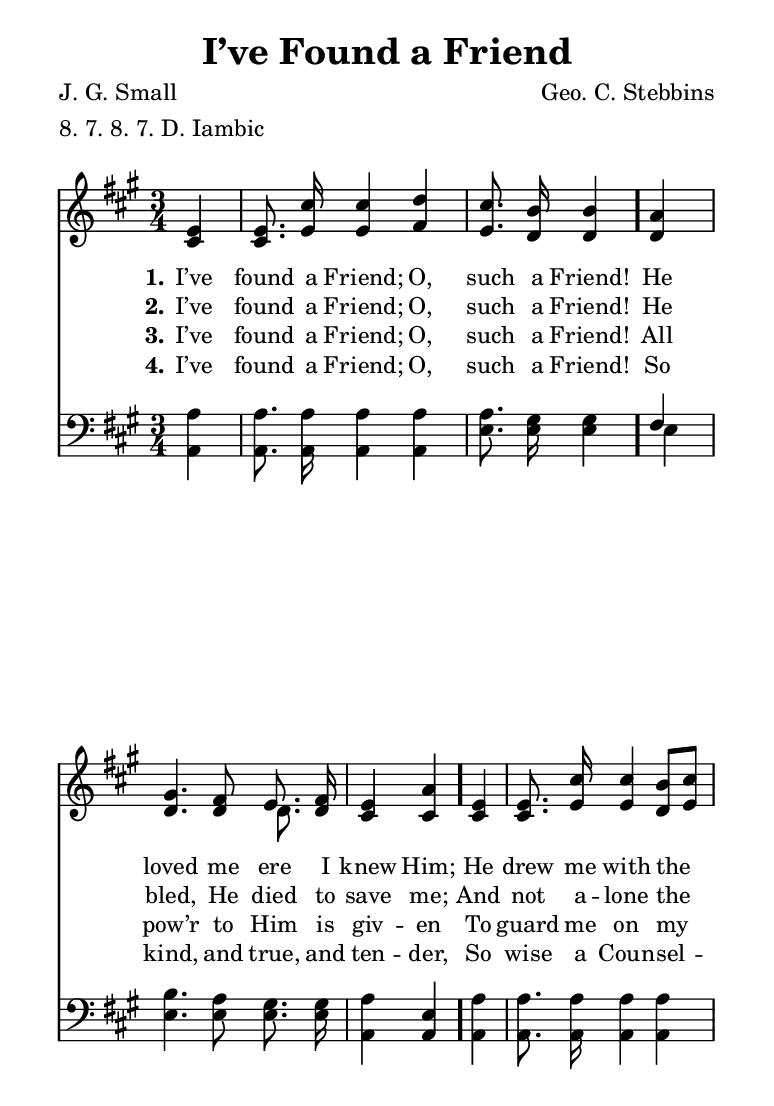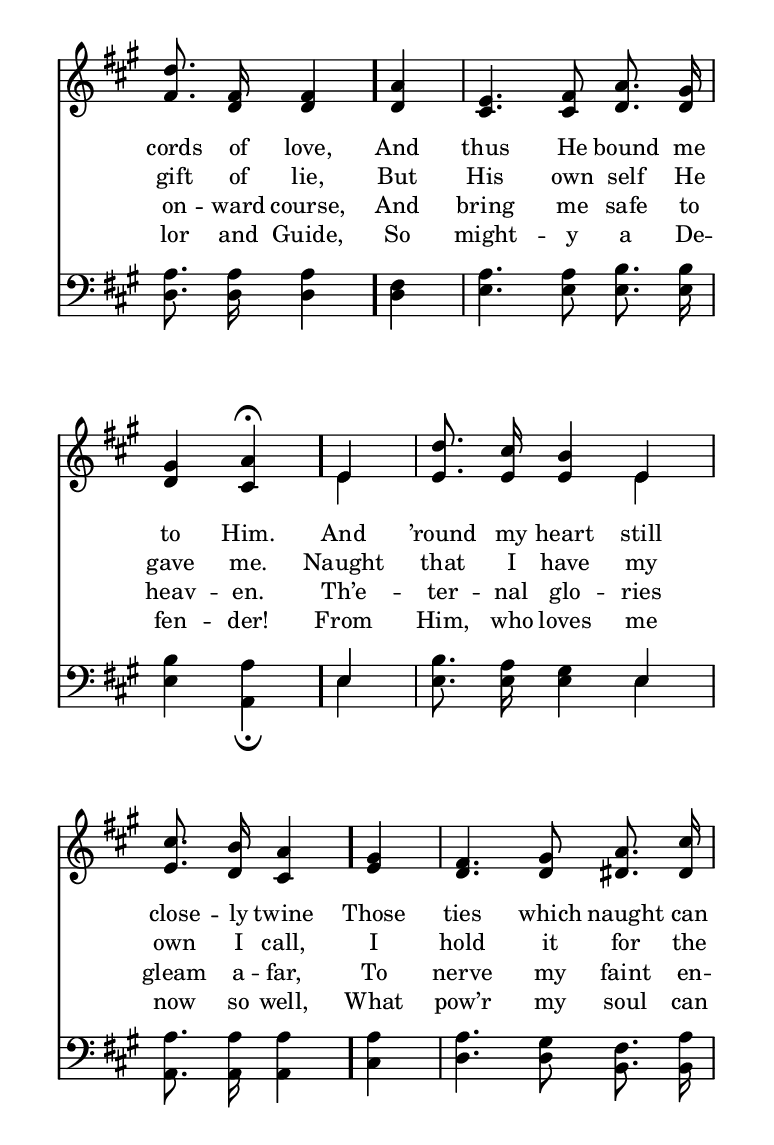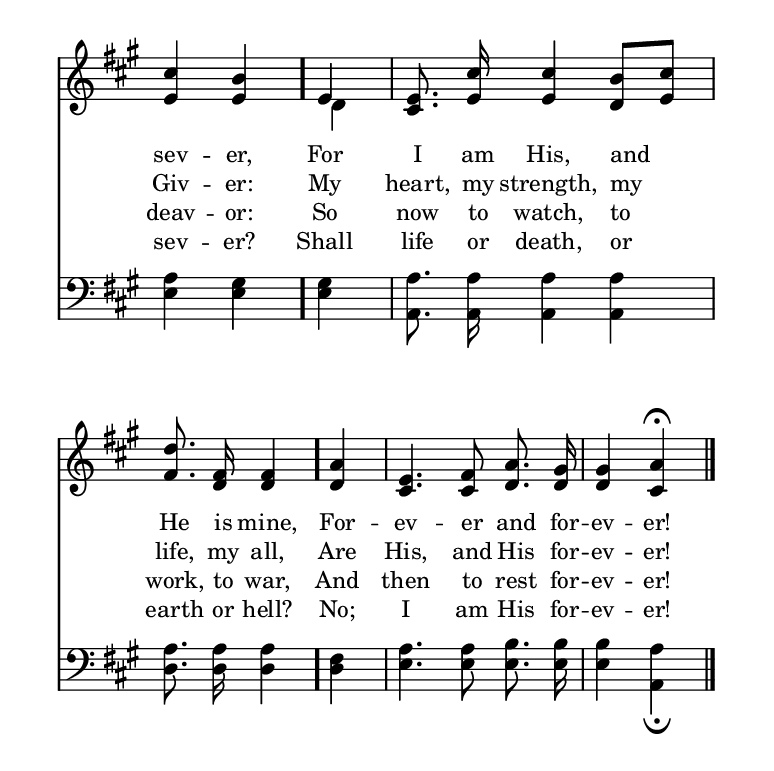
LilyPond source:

\include "common/global.ily"
\paper {
  \include "common/paper.ily"
}

\header{
  hymnnumber = "230"
  title = "I’ve Found a Friend"
  tunename = ""
  meter = "8. 7. 8. 7. D. Iambic"
  poet = "J. G. Small"
  composer = "Geo. C. Stebbins"
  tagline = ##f
}

ta = { \tempo 4=80 }
tb = { \tempo 4=40 }

global = {
  \include "common/overrides.ily"
  \override Staff.TimeSignature.style = #'numbered
  \time 3/4
  \override Score.MetronomeMark.transparent = ##t % hide all fermata changes too
  \ta
  \key a \major
  \partial 4
  \autoBeamOff
}

patternA = { \ta c4 | c8. c'16 c4 c | c8. c16 c4 }
patternB = { \ta c4 | c4. c8 c8. c16 | c4 c }
patternC = { \ta c4 | c8. c'16 c4 c8[ c] | c8. c16 c4 }
patternD = { \ta c4 | c4. c8 c8. c16 | c4 \tb c\fermata }

notesSoprano = {
\global
\relative c' {

  e4 | e8. cis'16 cis4 d | cis8. b16 b4
  a4 | gis4. fis8 e8. fis16 | e4 a
  \changePitch \patternC { e | e cis' cis b cis | d fis, fis }
  \changePitch \patternD { a | e fis a gis | gis a\fermata }

  \changePitch \patternA { e | d' cis b e, | cis' b a }
  \changePitch \patternB { gis | fis gis a cis | cis b }
  \changePitch \patternC { e, | e cis' cis b cis | d fis, fis }
  \changePitch \patternD { a | e fis a gis | gis a\fermata }

  \bar "|."

}
}

notesAlto = {
\global
\relative e' {

  \changePitch \patternA { cis | cis e e fis | e d d }
  \changePitch \patternB { d | d d d d | cis cis }
  \changePitch \patternC { cis | cis e e d e | fis d d }
  \changePitch \patternB { d | cis cis d d | d cis }

  \changePitch \patternA { e | e e e e | e d cis }
  \changePitch \patternB { e | d d dis dis | e e }
  \changePitch \patternC { d | cis e e d e | fis d d }
  \changePitch \patternB { d | cis cis d d | d cis }

}
}

notesTenor = {
\global
\relative a {

  \changePitch \patternA { a | a a a a | a gis gis }
  \changePitch \patternB { fis | b a gis gis | a e }
  \changePitch \patternA { a | a a a a | a a a }
  \changePitch \patternB { fis | a a b b | b a }

  \changePitch \patternA { e | b' a gis e | a a a }
  \changePitch \patternB { a | a gis fis a | a gis }
  \changePitch \patternA { gis | a a a a | a a a }
  \changePitch \patternB { fis | a a b b | b a }

}
}

notesBass = {
\global
\relative f, {

  \changePitch \patternA { a | a a a a | e' e e }
  \changePitch \patternB { e | e e e e | a, a }
  \changePitch \patternA { a | a a a a | d d d }
  \changePitch \patternD { d | e e e e | e a,_\fermata }

  \changePitch \patternA { e' | e e e e | a, a a }
  \changePitch \patternB { cis | d d b b | e e }
  \changePitch \patternA { e | a, a a a | d d d }
  \changePitch \patternD { d | e e e e | e a,_\fermata }

}
}

wordsA = \lyricmode {
\set stanza = "1."

I’ve found a Friend; O, such a Friend! \bar "."
He loved me ere I knew Him; \bar "."
He drew me with the cords of love, \bar "."
And thus He bound me to Him. \bar "."
And ’round my heart still close -- ly twine \bar "."
Those ties which naught can sev -- er, \bar "."
For I am His, and He is mine, \bar "."
For -- ev -- er and for -- ev -- er! \bar "."

}

wordsB = \lyricmode {
\set stanza = "2."

I’ve found a Friend; O, such a Friend!
He bled, He died to save me;
And not a -- lone the gift of lie,
But His own self He gave me.
Naught that I have my own I call,
I hold it for the Giv -- er:
My heart, my strength, my life, my all,
Are His, and His for -- ev -- er!

}

wordsC = \lyricmode {
\set stanza = "3."

I’ve found a Friend; O, such a Friend!
All pow’r to Him is giv -- en
To guard me on my on -- ward course,
And bring me safe to heav -- en.
Th’e -- ter -- nal glo -- ries gleam a -- far,
To nerve my faint en -- deav -- or:
So now to watch, to work, to war,
And then to rest for -- ev -- er!

}

wordsD = \lyricmode {
\set stanza = "4."

I’ve found a Friend; O, such a Friend!
So kind, and true, and ten -- der,
So wise a Coun -- sel -- lor and Guide,
So might -- y a De -- fen -- der!
From Him, who loves me now so well,
What pow’r my soul can sev -- er?
Shall life or death, or earth or hell?
No; I am His for -- ev -- er!

}

\score {
  \context ChoirStaff <<
    \context Staff = upper <<
      \set Staff.autoBeaming = ##f
      \set ChoirStaff.systemStartDelimiter = #'SystemStartBar
      \set ChoirStaff.printPartCombineTexts = ##f
      \partcombine #'(2 . 9) \notesSoprano \notesAlto
      \context NullVoice = sopranos { \voiceOne << \notesSoprano >> }
      \context NullVoice = altos { \voiceTwo << \notesAlto >> }
      \context Lyrics = one   \lyricsto sopranos \wordsA
      \context Lyrics = two   \lyricsto sopranos \wordsB
      \context Lyrics = three \lyricsto sopranos \wordsC
      \context Lyrics = four  \lyricsto sopranos \wordsD
    >>
    \context Staff = men <<
      \set Staff.autoBeaming = ##f
      \clef bass
      \set ChoirStaff.printPartCombineTexts = ##f
      \partcombine #'(2 . 9) \notesTenor \notesBass
      \context NullVoice = tenors { \voiceOne << \notesTenor >> }
      \context NullVoice = basses { \voiceTwo << \notesBass >> }
    >>
  >>
  \layout {
    \include "common/layout.ily"
  }
  \midi{
    \include "common/midi.ily"
  }
}

\version "2.19.49"  % necessary for upgrading to future LilyPond versions.

% vi:set et ts=2 sw=2 ai nocindent syntax=lilypond:
